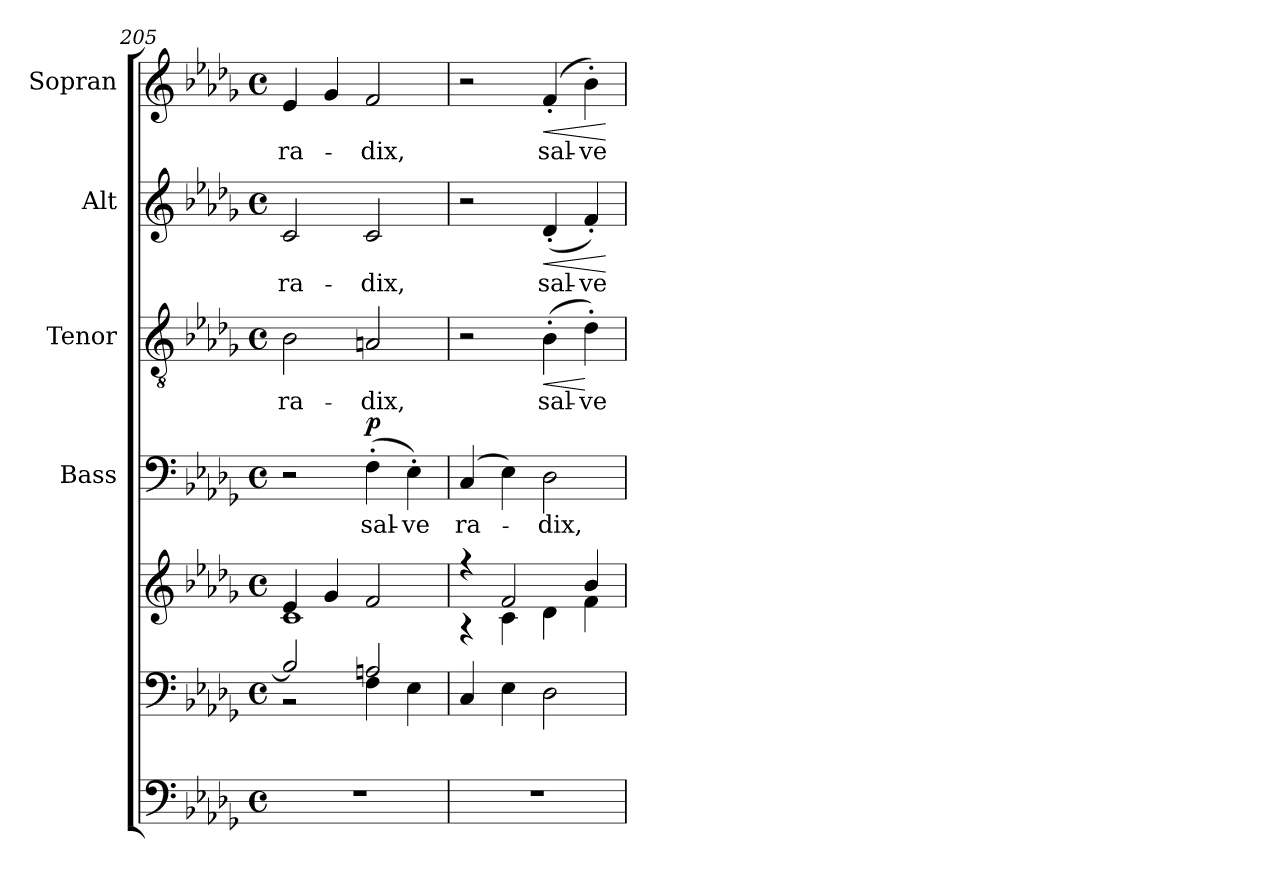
**kern	**kern	**kern	**kern	**text	**dynam	**kern	**text	**dynam	**kern	**text	**dynam	**kern	**text	**dynam
*part6	*part5	*part5	*part4	*part4	*part4	*part3	*part3	*part3	*part2	*part2	*part2	*part1	*part1	*part1
*staff7	*staff6	*staff5	*staff4	*staff4	*staff4	*staff3	*staff3	*staff3	*staff2	*staff2	*staff2	*staff1	*staff1	*staff1
*	*	*	*I"Bass	*	*	*I"Tenor	*	*	*I"Alt	*	*	*I"Sopran	*	*
*	*	*	*I'B.	*	*	*I'T.	*	*	*I'A.	*	*	*I'S.	*	*
*clefF4	*clefF4	*clefG2	*clefF4	*	*	*clefGv2	*	*	*clefG2	*	*	*clefG2	*	*
*k[b-e-a-d-g-]	*k[b-e-a-d-g-]	*k[b-e-a-d-g-]	*k[b-e-a-d-g-]	*	*	*k[b-e-a-d-g-]	*	*	*k[b-e-a-d-g-]	*	*	*k[b-e-a-d-g-]	*	*
*D-:	*D-:	*D-:	*D-:	*	*	*D-:	*	*	*D-:	*	*	*D-:	*	*
*M4/4	*M4/4	*M4/4	*M4/4	*	*	*M4/4	*	*	*M4/4	*	*	*M4/4	*	*
*met(c)	*met(c)	*met(c)	*met(c)	*	*	*met(c)	*	*	*met(c)	*	*	*met(c)	*	*
=205	=205	=205	=205	=205	=205	=205	=205	=205	=205	=205	=205	=205	=205	=205
*	*^	*^	*	*	*	*	*	*	*	*	*	*	*	*
!	!	!	!	!	!	!	!	!	!LO:LY:b	!	!	!LO:LY:b	!	!	!LO:LY:b	!
1r	2B-/]	2r	4e-/	1c	2r	.	.	2B-\	ra-	.	2c/	ra-	.	4e-/	ra-	.
.	.	.	4g-/	.	.	.	.	.	.	.	.	.	.	4g-/	.	.
!	!	!	!	!	!	!LO:LY:b	!LO:DY:a	!	!LO:LY:b	!	!	!LO:LY:b	!	!	!LO:LY:b	!
.	2An/	4F\	2f/	.	(>4F'>\	sal-	p	2An/	-dix,	.	2c/	-dix,	.	2f/	-dix,	.
!	!	!	!	!	!	!LO:LY:b	!	!	!	!	!	!	!	!	!	!
.	.	4E-\	.	.	4E-'>\)	-ve	.	.	.	.	.	.	.	.	.	.
=206	=206	=206	=206	=206	=206	=206	=206	=206	=206	=206	=206	=206	=206	=206	=206	=206
!	!	!	!	!	!	!LO:LY:b	!	!	!	!	!	!	!	!	!	!
*	*v	*v	*	*	*	*	*	*	*	*	*	*	*	*	*	*
1r	4C/	4r	4r	(4C/	ra-	.	2r	.	.	2r	.	.	2r	.	.
.	4E-\	2f/	4c\	4E-\)	.	.	.	.	.	.	.	.	.	.	.
!	!	!	!	!	!LO:LY:b	!	!	!LO:LY:b	!LO:HP:b	!	!LO:LY:b	!LO:HP:b	!	!LO:LY:b	!LO:HP:b
.	2D-\	.	4d-\	2D-\	-dix,	.	(>4B-'>\	sal-	<	(>4d-'>/	sal-	<	(>4f'>/	sal-	<
!	!	!	!	!	!	!	!	!LO:LY:b	!	!	!LO:LY:b	!	!	!LO:LY:b	!
.	.	4b-/	4f\	.	.	.	4d-'>\)	-ve	[	4f'>/)	-ve	.	4b-'>\)	-ve	.
*	*	*v	*v	*	*	*	*	*	*	*	*	*	*	*	*
.	.	.	.	.	.	.	.	.	.	.	[	.	.	[
=	=	=	=	=	=	=	=	=	=	=	=	=	=	=
*-	*-	*-	*-	*-	*-	*-	*-	*-	*-	*-	*-	*-	*-	*-
